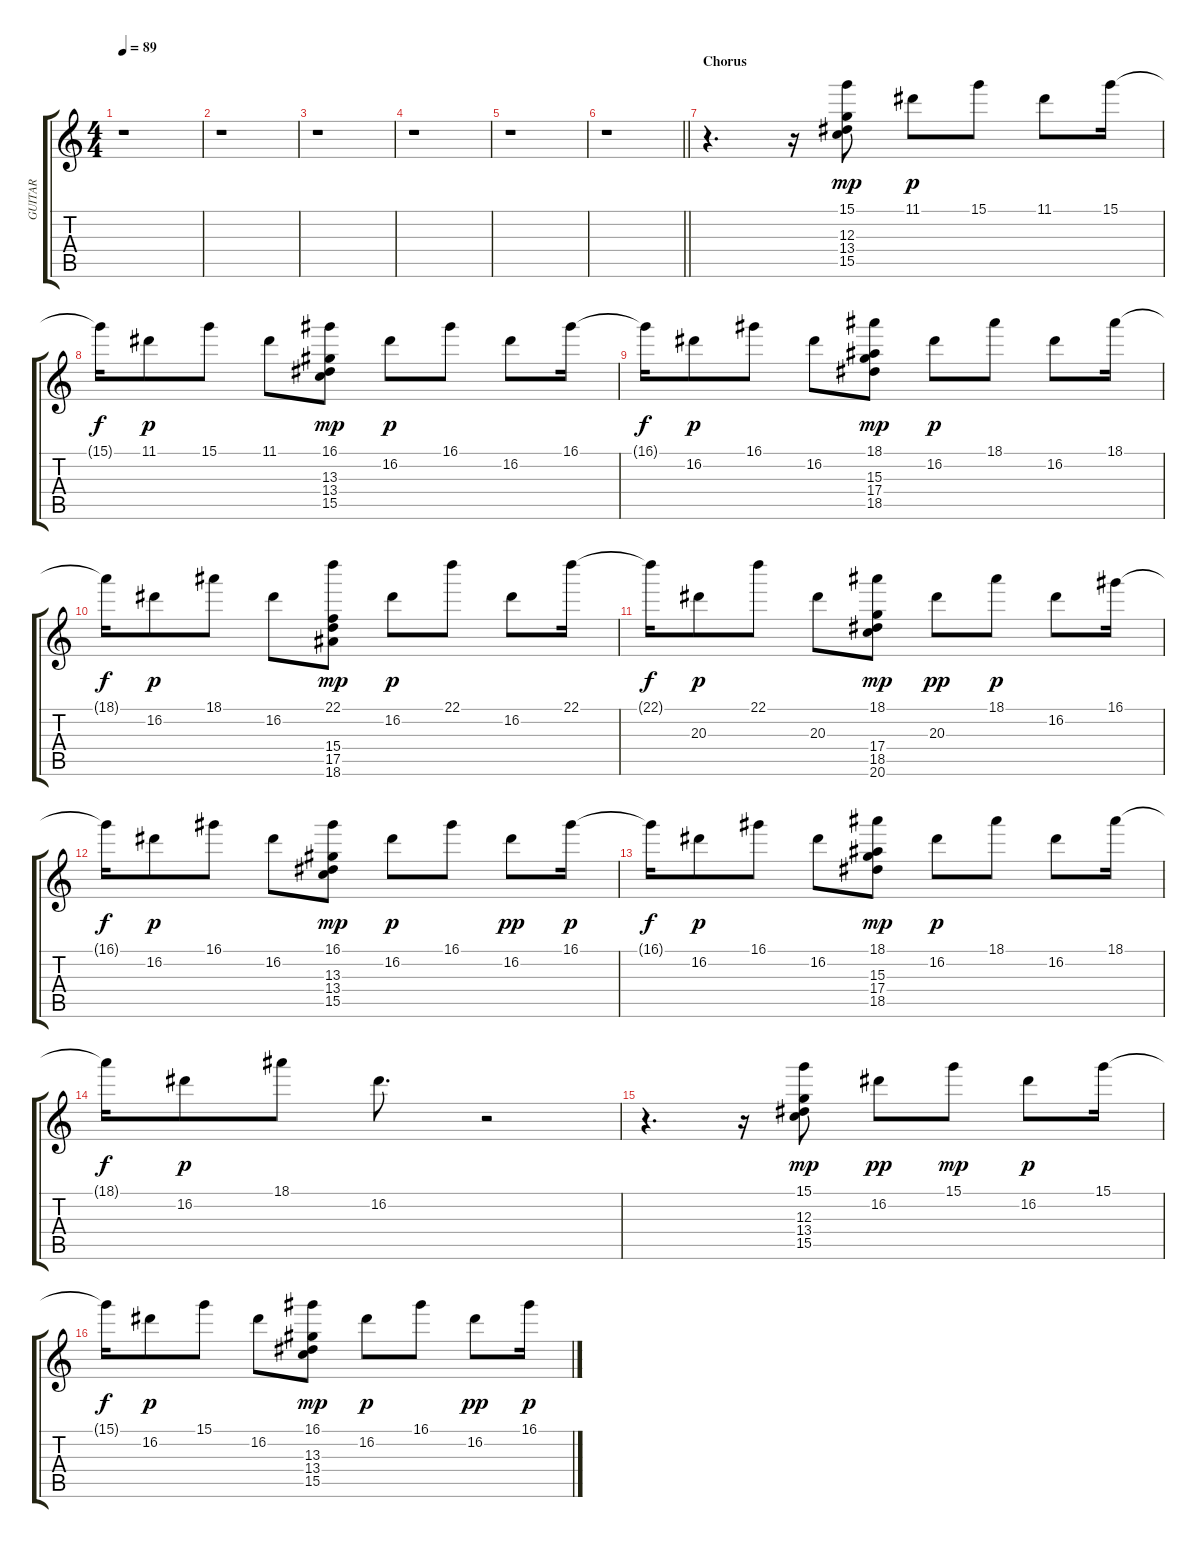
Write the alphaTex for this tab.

\track ("GUITAR" "GUITAR") {instrument electricguitarjazz}
\staff {score tabs}
\tuning (E4 B3 G3 D3 A2 E2) {hide}
\ts (4 4)
\tempo 89
\clef g2
\ks c
r.1{dy f} |
r.1 |
r.1 |
r.1 |
r.1 |
\barLineRight lightlight
r.1 |
\section ("" "Chorus")
r.4{d} r.16 (15.1 12.3 13.4 15.5).8{dy mp} 11.1.8{dy p} 15.1.8 11.1.8 15.1.16 |
15.1{t}.16{dy f} 11.1.8{dy p} 15.1.8 11.1.8 (16.1 13.3 13.4 15.5).8{dy mp} 16.2.8{dy p} 16.1.8 16.2.8 16.1.16 |
16.1{t}.16{dy f} 16.2.8{dy p} 16.1.8 16.2.8 (18.1 15.3 17.4 18.5).8{dy mp} 16.2.8{dy p} 18.1.8 16.2.8 18.1.16 |
18.1{t}.16{dy f} 16.2.8{dy p} 18.1.8 16.2.8 (22.1 15.4 17.5 18.6).8{dy mp} 16.2.8{dy p} 22.1.8 16.2.8 22.1.16 |
22.1{t}.16{dy f} 20.3.8{dy p} 22.1.8 20.3.8 (18.1 17.4 18.5 20.6).8{dy mp} 20.3.8{dy pp} 18.1.8{dy p} 16.2.8 16.1.16 |
16.1{t}.16{dy f} 16.2.8{dy p} 16.1.8 16.2.8 (16.1 13.3 13.4 15.5).8{dy mp} 16.2.8{dy p} 16.1.8 16.2.8{dy pp} 16.1.16{dy p} |
16.1{t}.16{dy f} 16.2.8{dy p} 16.1.8 16.2.8 (18.1 15.3 17.4 18.5).8{dy mp} 16.2.8{dy p} 18.1.8 16.2.8 18.1.16 |
18.1{t}.16{dy f} 16.2.8{dy p} 18.1.8 16.2.8{d} r.2 |
r.4{d} r.16 (15.1 12.3 13.4 15.5).8{dy mp} 16.2.8{dy pp} 15.1.8{dy mp} 16.2.8{dy p} 15.1.16 |
15.1{t}.16{dy f} 16.2.8{dy p} 15.1.8 16.2.8 (16.1 13.3 13.4 15.5).8{dy mp} 16.2.8{dy p} 16.1.8 16.2.8{dy pp} 16.1.16{dy p}
